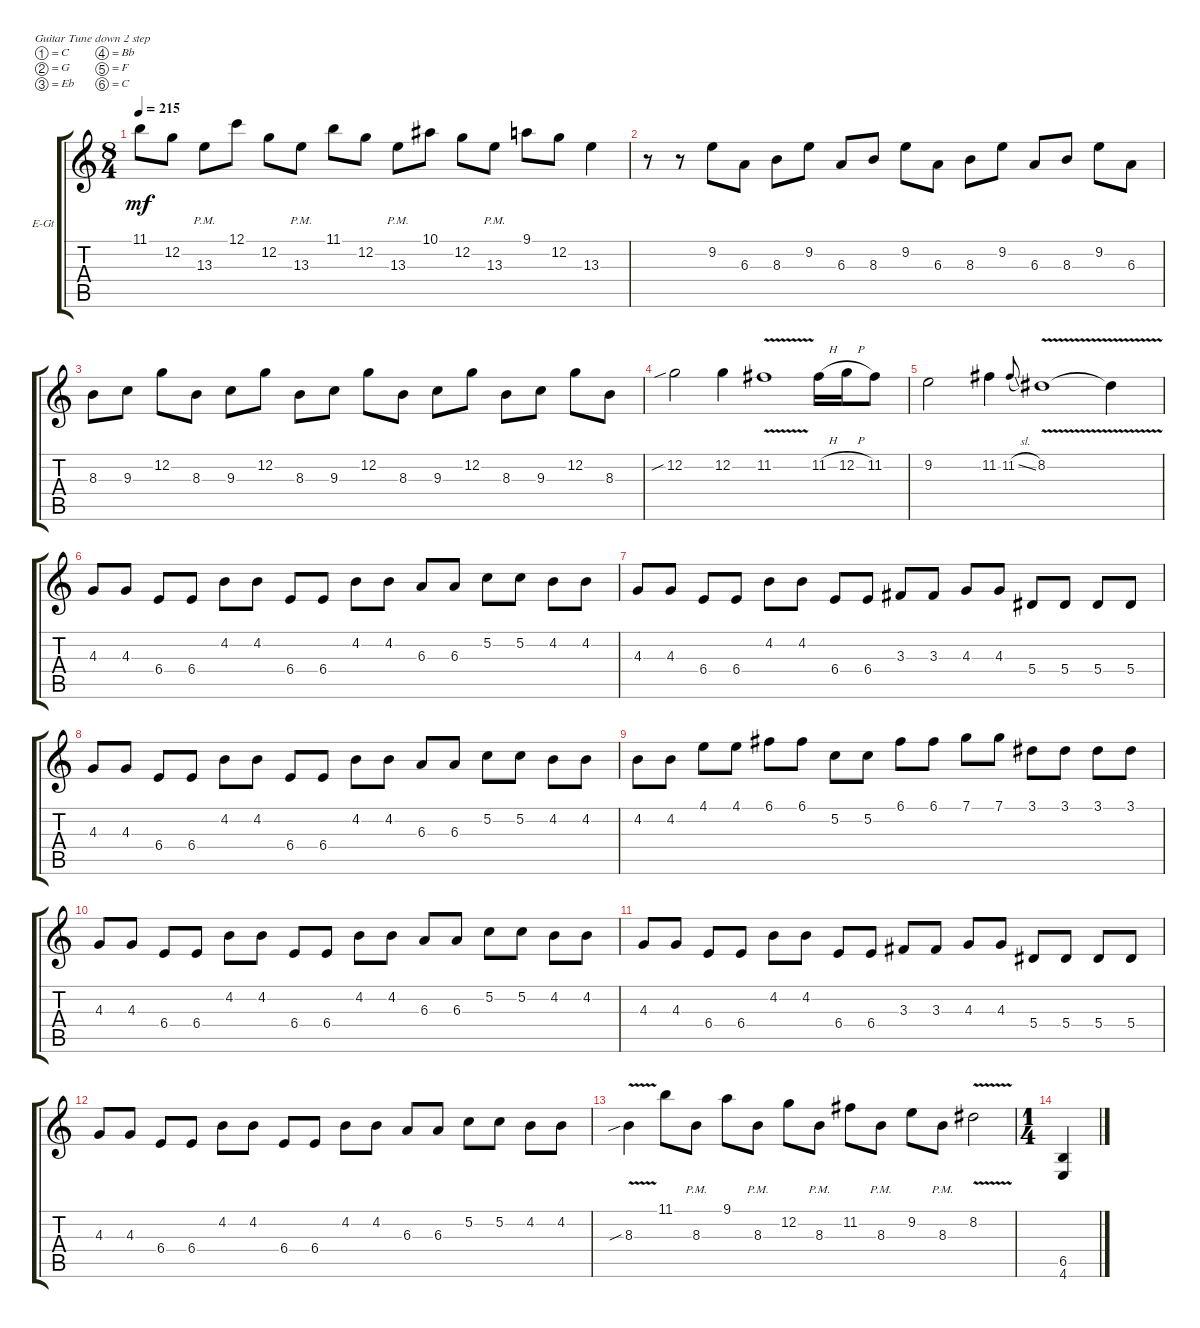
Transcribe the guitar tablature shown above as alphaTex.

\defaultSystemsLayout 4
\bracketExtendMode groupsimilarinstruments
\firstSystemTrackNameOrientation horizontal
\otherSystemsTrackNameOrientation horizontal
\track ("Ryan Knight" "E-Gt") {instrument electricguitarclean}
\staff {score tabs}
\tuning (C4 G3 Eb3 Bb2 F2 C2)
\ts (8 4)
\tempo 215
\clef g2
\ks c
11.1.8{dy mf} 12.2.8 13.3{pm}.8 12.1.8 12.2.8 13.3{pm}.8 11.1.8 12.2.8 13.3{pm}.8 10.1.8 12.2.8 13.3{pm}.8 9.1.8 12.2.8 13.3.4 |
r.8 r.8 9.2.8 6.3.8 8.3.8 9.2.8 6.3.8 8.3.8 9.2.8 6.3.8 8.3.8 9.2.8 6.3.8 8.3.8 9.2.8 6.3.8 |
8.3.8 9.3.8 12.2.8 8.3.8 9.3.8 12.2.8 8.3.8 9.3.8 12.2.8 8.3.8 9.3.8 12.2.8 8.3.8 9.3.8 12.2.8 8.3.8 |
12.2{sib}.2 12.2.4 11.2{v}.1 11.2{h}.16 12.2{h}.16 11.2.8 |
9.2.2 11.2.4 11.2{sl}.8{gr onbeat} 8.2{v}.1 8.2{v t}.4 |
4.3.8 4.3.8 6.4.8 6.4.8 4.2.8 4.2.8 6.4.8 6.4.8 4.2.8 4.2.8 6.3.8 6.3.8 5.2.8 5.2.8 4.2.8 4.2.8 |
4.3.8 4.3.8 6.4.8 6.4.8 4.2.8 4.2.8 6.4.8 6.4.8 3.3.8 3.3.8 4.3.8 4.3.8 5.4.8 5.4.8 5.4.8 5.4.8 |
4.3.8 4.3.8 6.4.8 6.4.8 4.2.8 4.2.8 6.4.8 6.4.8 4.2.8 4.2.8 6.3.8 6.3.8 5.2.8 5.2.8 4.2.8 4.2.8 |
4.2.8 4.2.8 4.1.8 4.1.8 6.1.8 6.1.8 5.2.8 5.2.8 6.1.8 6.1.8 7.1.8 7.1.8 3.1.8 3.1.8 3.1.8 3.1.8 |
4.3.8 4.3.8 6.4.8 6.4.8 4.2.8 4.2.8 6.4.8 6.4.8 4.2.8 4.2.8 6.3.8 6.3.8 5.2.8 5.2.8 4.2.8 4.2.8 |
4.3.8 4.3.8 6.4.8 6.4.8 4.2.8 4.2.8 6.4.8 6.4.8 3.3.8 3.3.8 4.3.8 4.3.8 5.4.8 5.4.8 5.4.8 5.4.8 |
4.3.8 4.3.8 6.4.8 6.4.8 4.2.8 4.2.8 6.4.8 6.4.8 4.2.8 4.2.8 6.3.8 6.3.8 5.2.8 5.2.8 4.2.8 4.2.8 |
8.3{v sib}.4 11.1.8 8.3{pm}.8 9.1.8 8.3{pm}.8 12.2.8 8.3{pm}.8 11.2.8 8.3{pm}.8 9.2.8 8.3{pm}.8 8.2{v}.2 |
\ts (1 4)
(4.6 6.5).4
